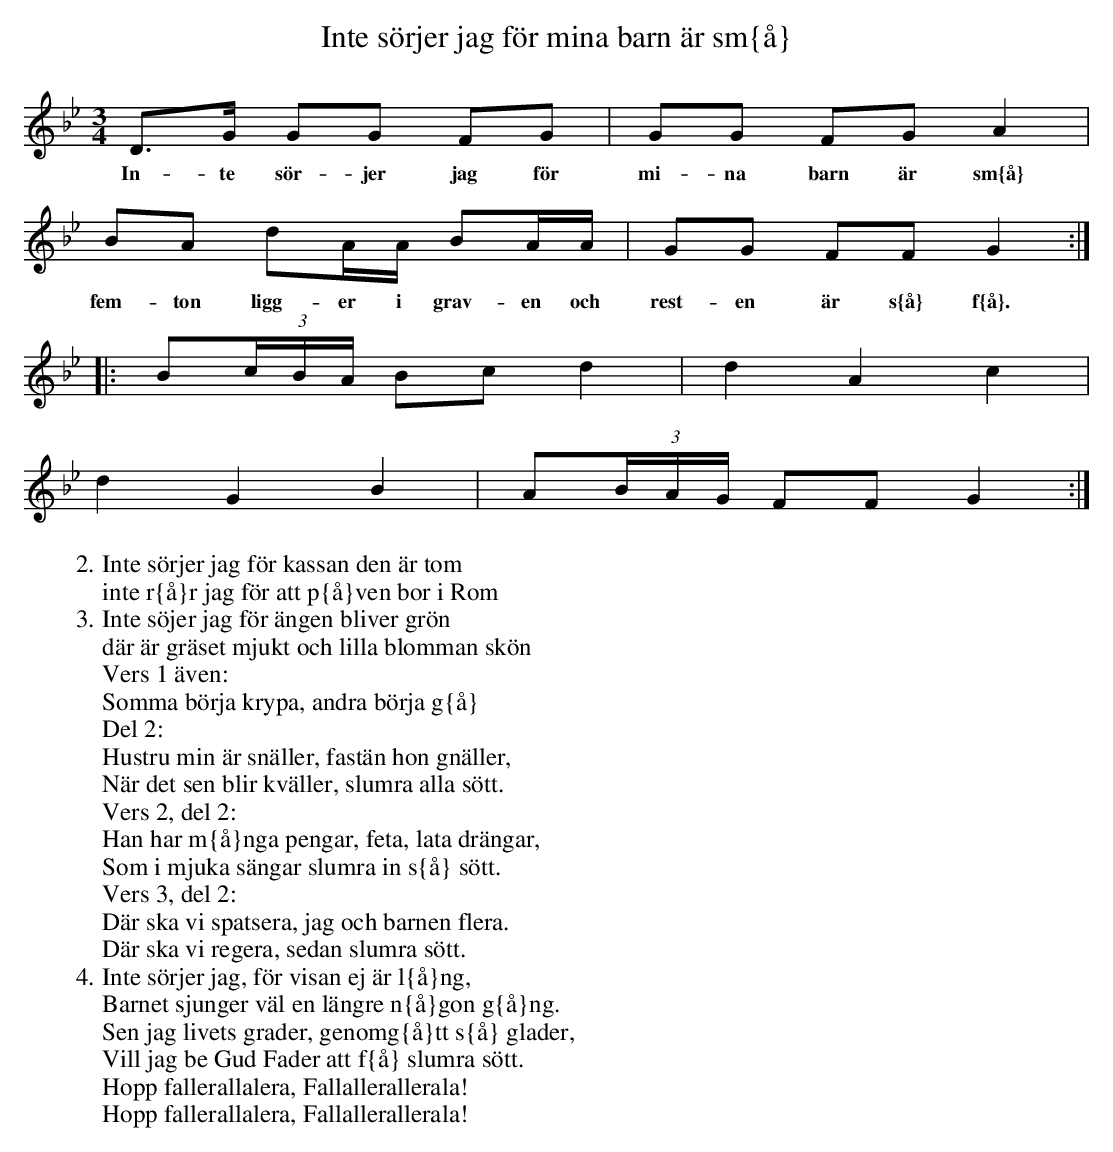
X:1
T:Inte s\"orjer jag f\"or mina barn \"ar sm{\aa}
M:3/4
L:1/16
K:Gm
D3G G2G2 F2G2 | G2G2 F2G2 A4 |
w:In-te s\"or-jer jag f\"or mi-na barn \"ar sm{\aa}
B2A2 d2AA B2AA | G2G2 F2F2 G4 :|
w:fem-ton ligg-er i grav-en och rest-en \"ar s{\aa} f{\aa}.
|:B2(3cBA B2c2 d4 | d4 A4 c4 |
d4 G4 B4 | A2(3BAG F2F2 G4 :|
W:2. Inte s\"orjer jag f\"or kassan den \"ar tom
W:   inte r{\aa}r jag f\"or att p{\aa}ven bor i Rom
W:3. Inte s\"ojer jag f\"or \"angen bliver gr\"on
W:   d\"ar \"ar gr\"aset mjukt och lilla blomman sk\"on
W:Vers 1 \"aven:
W:   Somma b\"orja krypa, andra b\"orja g{\aa}
W:Del 2:
W:   Hustru min \"ar sn\"aller, fast\"an hon gn\"aller,
W:   N\"ar det sen blir kv\"aller, slumra alla s\"ott.
W:Vers 2, del 2:
W:   Han har m{\aa}nga pengar, feta, lata dr\"angar,
W:   Som i mjuka s\"angar slumra in s{\aa} s\"ott.
W:Vers 3, del 2:
W:   D\"ar ska vi spatsera, jag och barnen flera.
W:   D\"ar ska vi regera, sedan slumra s\"ott.
W:4. Inte s\"orjer jag, f\"or visan ej \"ar l{\aa}ng,
W:   Barnet sjunger v\"al en l\"angre n{\aa}gon g{\aa}ng.
W:   Sen jag livets grader, genomg{\aa}tt s{\aa} glader,
W:   Vill jag be Gud Fader att f{\aa} slumra s\"ott.
W:Hopp fallerallalera, Fallallerallerala!
W:Hopp fallerallalera, Fallallerallerala!
W:
W:
W:
W:
W:
W:
W:
